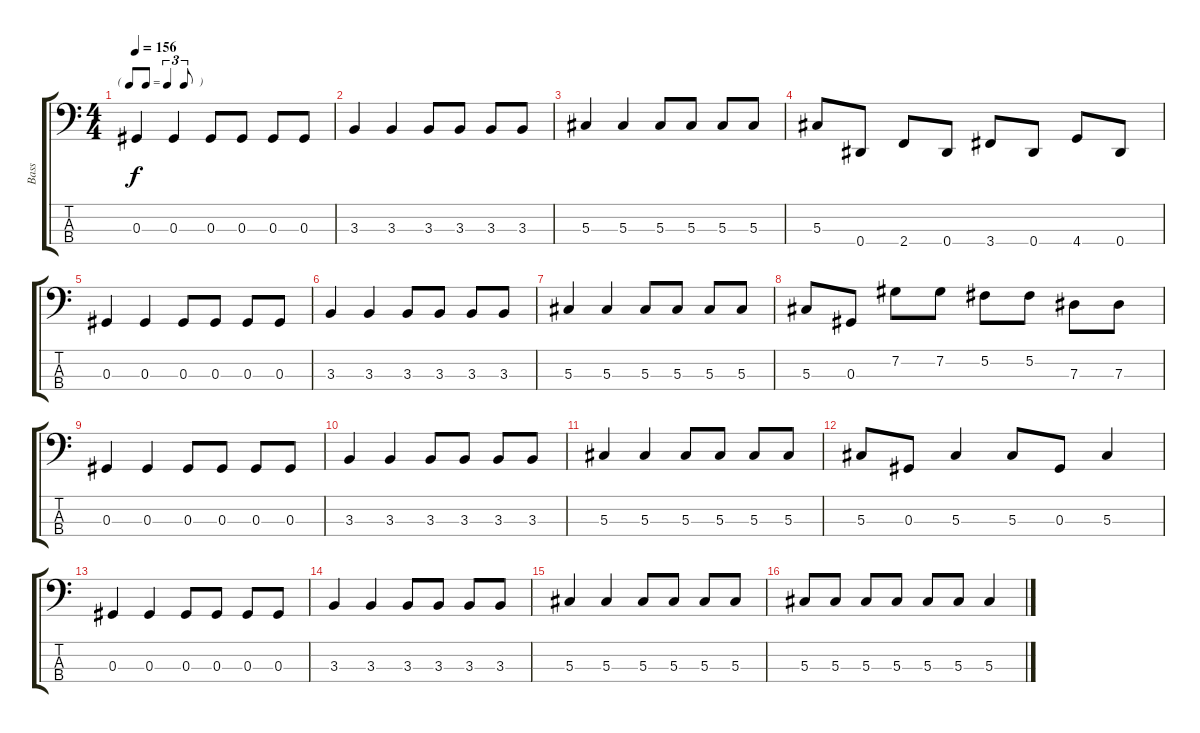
\track ("Bass" "Bass") {instrument electricbasspick}
\staff {score tabs}
\tuning (Gb2 Db2 Ab1 Eb1) {hide}
\ts (4 4)
\tf triplet8th
\tempo 156
\clef f4
\ks c
0.3.4{dy f} 0.3.4 0.3.8 0.3.8 0.3.8 0.3.8 |
3.3.4 3.3.4 3.3.8 3.3.8 3.3.8 3.3.8 |
5.3.4 5.3.4 5.3.8 5.3.8 5.3.8 5.3.8 |
5.3.8 0.4.8 2.4.8 0.4.8 3.4.8 0.4.8 4.4.8 0.4.8 |
0.3.4 0.3.4 0.3.8 0.3.8 0.3.8 0.3.8 |
3.3.4 3.3.4 3.3.8 3.3.8 3.3.8 3.3.8 |
5.3.4 5.3.4 5.3.8 5.3.8 5.3.8 5.3.8 |
5.3.8 0.3.8 7.2.8 7.2.8 5.2.8 5.2.8 7.3.8 7.3.8 |
0.3.4 0.3.4 0.3.8 0.3.8 0.3.8 0.3.8 |
3.3.4 3.3.4 3.3.8 3.3.8 3.3.8 3.3.8 |
5.3.4 5.3.4 5.3.8 5.3.8 5.3.8 5.3.8 |
5.3.8 0.3.8 5.3.4 5.3.8 0.3.8 5.3.4 |
0.3.4 0.3.4 0.3.8 0.3.8 0.3.8 0.3.8 |
3.3.4 3.3.4 3.3.8 3.3.8 3.3.8 3.3.8 |
5.3.4 5.3.4 5.3.8 5.3.8 5.3.8 5.3.8 |
5.3.8 5.3.8 5.3.8 5.3.8 5.3.8 5.3.8 5.3.4
